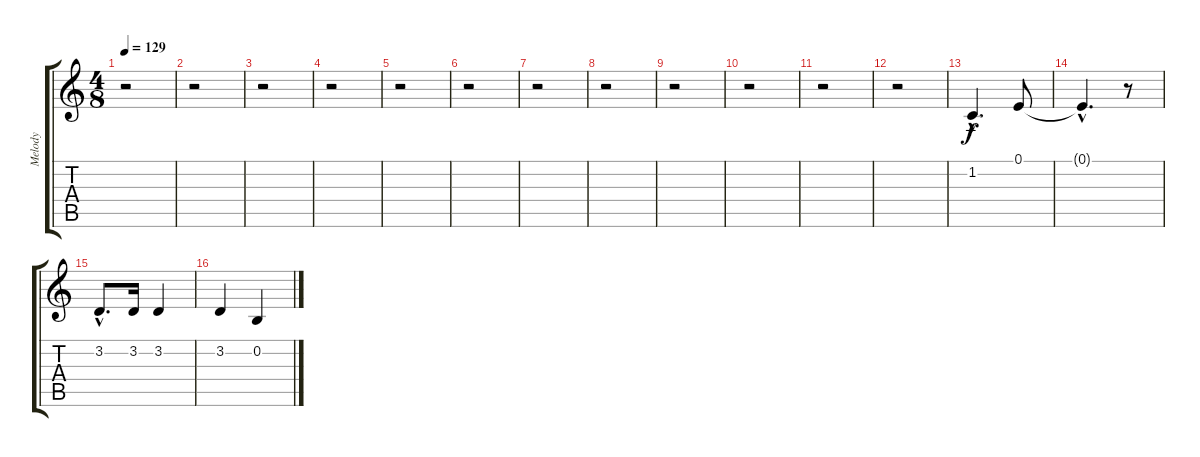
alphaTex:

\track ("Melody" "Melody") {instrument fx5brightness}
\staff {score tabs}
\tuning (E4 B3 G3 D3 A2 E2) {hide}
\ts (4 8)
\tempo 129
\clef g2
\ks c
r.2{dy f} |
r.2 |
r.2 |
r.2 |
r.2 |
r.2 |
r.2 |
r.2 |
r.2 |
r.2 |
r.2 |
r.2 |
1.2{hac}.4{d} 0.1.8 |
0.1{hac t}.4{d} r.8 |
3.2{hac}.8{d} 3.2.16 3.2.4 |
3.2.4 0.2.4
